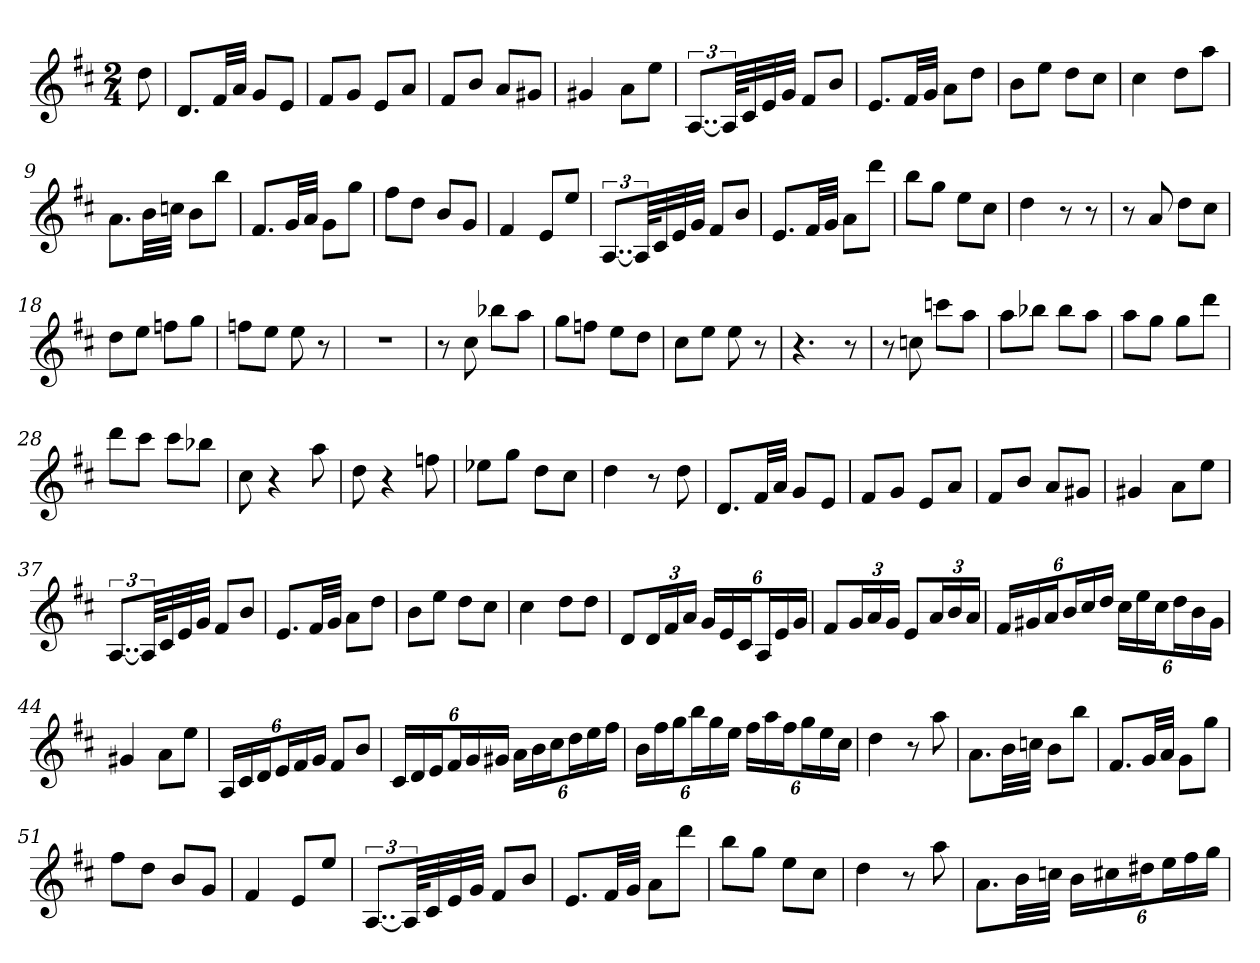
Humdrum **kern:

**kern
*part1
*staff1
*k[f#c#]
*D:
*M2/4
=
8dd
=1
8.dL
32f#LL
32aJJJ
8gL
8eJ
=2
8f#L
8gJ
8eL
8aJ
=3
8f#L
8bJ
8aL
8g#XJ
=4
4g#X
8aL
8eeJ
=5
[12..AL
96AKLL]
32c#
32e
32gJJJ
8f#L
8bJ
=6
8.eL
32f#LL
32gJJJ
8aL
8ddJ
=7
8bL
8eeJ
8ddL
8cc#J
=8
4cc#
8ddL
8aaJ
=9
8.aL
32bLL
32ccnJJJ
8bL
8bbJ
=10
8.f#L
32gLL
32aJJJ
8gL
8ggJ
=11
8ff#L
8ddJ
8bL
8gJ
=12
4f#
8eL
8eeJ
=13
[12..AL
96AKLL]
32c#
32e
32gJJJ
8f#L
8bJ
=14
8.eL
32f#LL
32gJJJ
8aL
8dddJ
=15
8bbL
8ggJ
8eeL
8cc#J
=16
4dd
8r
8r
=17
8r
8a
8ddL
8cc#J
=18
8ddL
8eeJ
8ffnL
8ggJ
=19
8ffnL
8eeJ
8ee
8r
=20
2r
=21
8r
8cc#
8bb-XL
8aaJ
=22
8ggL
8ffnJ
8eeL
8ddJ
=23
8cc#L
8eeJ
8ee
8r
=24
4.r
8r
=25
8r
8ccn
8cccnL
8aaJ
=26
8aaL
8bb-XJ
8bb-L
8aaJ
=27
8aaL
8ggJ
8ggL
8dddJ
=28
8dddL
8ccc#J
8ccc#L
8bb-XJ
=29
8cc#
4r
8aa
=30
8dd
4r
8ffn
=31
8ee-XL
8ggJ
8ddL
8cc#J
=32
4dd
8r
8dd
=33
8.dL
32f#LL
32aJJJ
8gL
8eJ
=34
8f#L
8gJ
8eL
8aJ
=35
8f#L
8bJ
8aL
8g#XJ
=36
4g#X
8aL
8eeJ
=37
[12..AL
96AKLL]
32c#
32e
32gJJJ
8f#L
8bJ
=38
8.eL
32f#LL
32gJJJ
8aL
8ddJ
=39
8bL
8eeJ
8ddL
8cc#J
=40
4cc#
8ddL
8ddJ
=41
8dL
24dL
24f#
24aJJ
24gLL
24e
24c#J
24AL
24e
24gJJ
=42
8f#L
24gL
24a
24gJJ
8eL
24aL
24b
24aJJ
=43
24f#LL
24g#X
24aJ
24bL
24cc#
24ddJJ
24cc#LL
24ee
24cc#J
24ddL
24b
24g#JJ
=44
4g#X
8aL
8eeJ
=45
24ALL
24c#
24dJ
24eL
24f#
24gJJ
8f#L
8bJ
=46
24c#LL
24d
24eJ
24f#L
24g
24g#XJJ
24aLL
24b
24cc#J
24ddL
24ee
24ff#JJ
=47
24bLL
24ff#
24ggJ
24bbL
24gg
24eeJJ
24ff#LL
24aa
24ff#J
24ggL
24ee
24cc#JJ
=48
4dd
8r
8aa
=49
8.aL
32bLL
32ccnJJJ
8bL
8bbJ
=50
8.f#L
32gLL
32aJJJ
8gL
8ggJ
=51
8ff#L
8ddJ
8bL
8gJ
=52
4f#
8eL
8eeJ
=53
[12..AL
96AKLL]
32c#
32e
32gJJJ
8f#L
8bJ
=54
8.eL
32f#LL
32gJJJ
8aL
8dddJ
=55
8bbL
8ggJ
8eeL
8cc#J
=56
4dd
8r
8aa
=57
8.aL
32bLL
32ccnJJJ
24bLL
24cc#X
24dd#XJ
24eeL
24ff#
24ggJJ
=
*-
